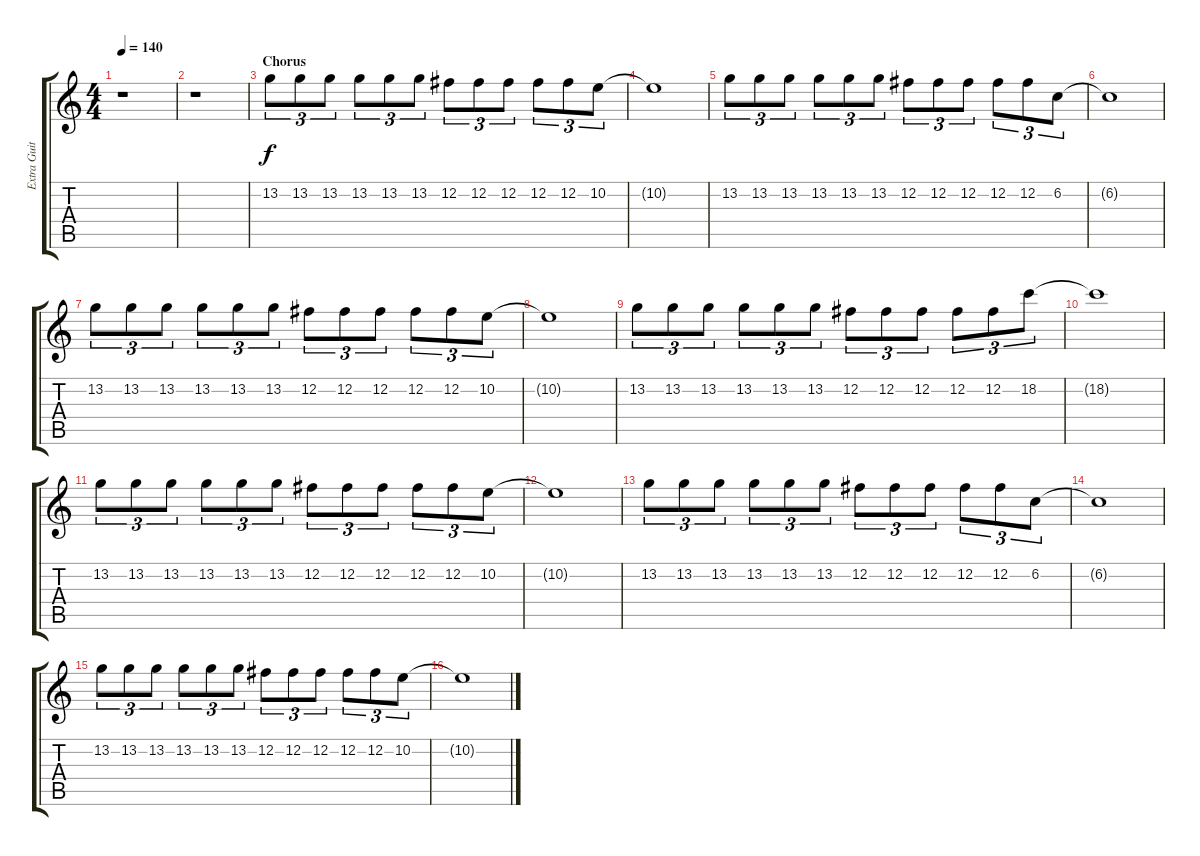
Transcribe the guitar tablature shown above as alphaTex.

\track ("Extra Guitar 1" "Extra Guit") {instrument overdrivenguitar}
\staff {score tabs}
\tuning (B3 Gb3 D3 A2 E2 B1) {hide}
\ts (4 4)
\tempo 140
\clef g2
\ks c
r.1{dy fff} |
r.1 |
\section ("" "Chorus")
13.2.8{tu (3 2) dy f} 13.2.8{tu (3 2)} 13.2.8{tu (3 2)} 13.2.8{tu (3 2)} 13.2.8{tu (3 2)} 13.2.8{tu (3 2)} 12.2.8{tu (3 2)} 12.2.8{tu (3 2)} 12.2.8{tu (3 2)} 12.2.8{tu (3 2)} 12.2.8{tu (3 2)} 10.2.8{tu (3 2)} |
10.2{t}.1 |
13.2.8{tu (3 2)} 13.2.8{tu (3 2)} 13.2.8{tu (3 2)} 13.2.8{tu (3 2)} 13.2.8{tu (3 2)} 13.2.8{tu (3 2)} 12.2.8{tu (3 2)} 12.2.8{tu (3 2)} 12.2.8{tu (3 2)} 12.2.8{tu (3 2)} 12.2.8{tu (3 2)} 6.2.8{tu (3 2)} |
6.2{t}.1 |
13.2.8{tu (3 2)} 13.2.8{tu (3 2)} 13.2.8{tu (3 2)} 13.2.8{tu (3 2)} 13.2.8{tu (3 2)} 13.2.8{tu (3 2)} 12.2.8{tu (3 2)} 12.2.8{tu (3 2)} 12.2.8{tu (3 2)} 12.2.8{tu (3 2)} 12.2.8{tu (3 2)} 10.2.8{tu (3 2)} |
10.2{t}.1 |
13.2.8{tu (3 2)} 13.2.8{tu (3 2)} 13.2.8{tu (3 2)} 13.2.8{tu (3 2)} 13.2.8{tu (3 2)} 13.2.8{tu (3 2)} 12.2.8{tu (3 2)} 12.2.8{tu (3 2)} 12.2.8{tu (3 2)} 12.2.8{tu (3 2)} 12.2.8{tu (3 2)} 18.2.8{tu (3 2)} |
18.2{t}.1 |
13.2.8{tu (3 2)} 13.2.8{tu (3 2)} 13.2.8{tu (3 2)} 13.2.8{tu (3 2)} 13.2.8{tu (3 2)} 13.2.8{tu (3 2)} 12.2.8{tu (3 2)} 12.2.8{tu (3 2)} 12.2.8{tu (3 2)} 12.2.8{tu (3 2)} 12.2.8{tu (3 2)} 10.2.8{tu (3 2)} |
10.2{t}.1 |
13.2.8{tu (3 2)} 13.2.8{tu (3 2)} 13.2.8{tu (3 2)} 13.2.8{tu (3 2)} 13.2.8{tu (3 2)} 13.2.8{tu (3 2)} 12.2.8{tu (3 2)} 12.2.8{tu (3 2)} 12.2.8{tu (3 2)} 12.2.8{tu (3 2)} 12.2.8{tu (3 2)} 6.2.8{tu (3 2)} |
6.2{t}.1 |
13.2.8{tu (3 2)} 13.2.8{tu (3 2)} 13.2.8{tu (3 2)} 13.2.8{tu (3 2)} 13.2.8{tu (3 2)} 13.2.8{tu (3 2)} 12.2.8{tu (3 2)} 12.2.8{tu (3 2)} 12.2.8{tu (3 2)} 12.2.8{tu (3 2)} 12.2.8{tu (3 2)} 10.2.8{tu (3 2)} |
10.2{t}.1
